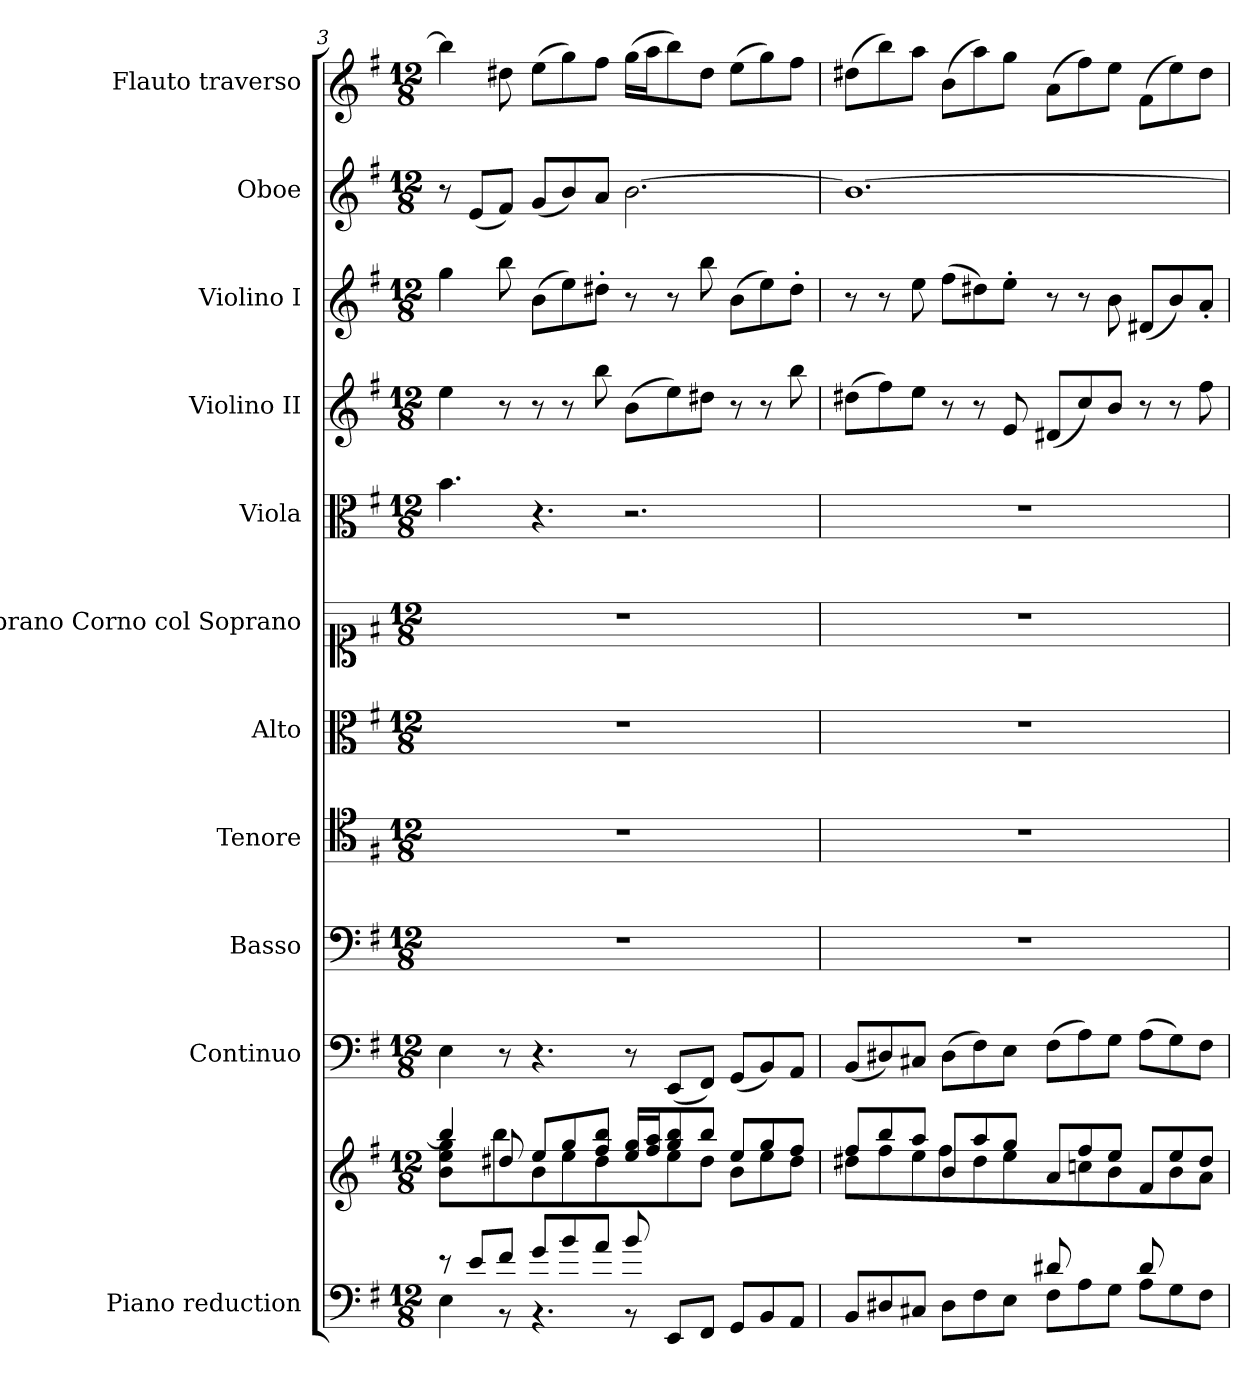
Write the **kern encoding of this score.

**kern	**kern	**kern	**kern	**kern	**kern	**kern	**kern	**kern	**kern	**kern	**kern
*part11	*part11	*part10	*part9	*part8	*part7	*part6	*part5	*part4	*part3	*part2	*part1
*staff12	*staff11	*staff10	*staff9	*staff8	*staff7	*staff6	*staff5	*staff4	*staff3	*staff2	*staff1
*I"Piano reduction	*	*I"Continuo	*I"Basso	*I"Tenore	*I"Alto	*I"Soprano Corno col Soprano	*I"Viola	*I"Violino II	*I"Violino I	*I"Oboe	*I"Flauto traverso
*I'Pno	*	*	*	*	*	*	*I'Vla	*I'Vln	*I'Vln	*I'Ob	*I'Fl
*clefF4	*clefG2	*clefF4	*clefF4	*clefC4	*clefC3	*clefC1	*clefC3	*clefG2	*clefG2	*clefG2	*clefG2
*k[f#]	*k[f#]	*k[f#]	*k[f#]	*k[f#]	*k[f#]	*k[f#]	*k[f#]	*k[f#]	*k[f#]	*k[f#]	*k[f#]
*M12/8	*M12/8	*M12/8	*M12/8	*M12/8	*M12/8	*M12/8	*M12/8	*M12/8	*M12/8	*M12/8	*M12/8
=3	=3	=3	=3	=3	=3	=3	=3	=3	=3	=3	=3
*^	*^	*	*	*	*	*	*	*	*	*	*
*	*^	*	*	*	*	*	*	*	*	*	*	*	*
2.ryy	8r	4E\	4bb/]	4b\ 4ee\ 4gg\	4E\	1.r	1.r	1.r	1.r	4.b\	4ee\	4gg\	8r	4bb\]
.	8e/L	.	.	.	.	.	.	.	.	.	.	.	(8e/L	.
.	8f#/J	8r	8dd#X/	8bb\	8r	.	.	.	.	.	8r	8bb\	8f#/J)	8dd#X\
.	8g/L	4.r	8ee/L	8b\L	4.r	.	.	.	.	4.r	8r	(8b\L	(8g/L	(8ee\L
.	8b/	.	8gg/	8ee\	.	.	.	.	.	.	8r	8ee\)	8b/)	8gg\)
.	8a/J	.	8ff#/ 8bb/J	8dd#\J	.	.	.	.	.	.	8bb\	8dd#X'\J	8a/J	8ff#\J
8b/L	8r	2.ryy	16ee/ 16gg/LL	8ryy	8r	.	.	.	.	2.r	(8b\L	8r	[2.b\	(16gg\LL
.	.	.	16ff#/ 16aa/J	.	.	.	.	.	.	.	.	.	.	16aa\J
2ryy	8EE/L	.	8gg/ 8bb/	8ee\	(8EE/L	.	.	.	.	.	8ee\)	8r	.	8bb\)
.	8FF#/J	.	8bb/J	8dd#\J	8FF#/J)	.	.	.	.	.	8dd#X\J	8bb\	.	8dd#\J
.	8GG/L	.	8ee/L	8b\L	(8GG/L	.	.	.	.	.	8r	(8b\L	.	(8ee\L
.	8BB/	.	8gg/	8ee\	8BB/)	.	.	.	.	.	8r	8ee\)	.	8gg\)
8ryy	8AA/J	.	8ff#/J	8dd#\J	8AA/J	.	.	.	.	.	8bb\	8dd#'\J	.	8ff#\J
*	*v	*v	*	*	*	*	*	*	*	*	*	*	*	*
!!LO:PB:g=z
=4	=4	=4	=4	=4	=4	=4	=4	=4	=4	=4	=4	=4	=4
2.ryy	8BB/L	8ff#/L	8dd#X\L	(8BB/L	1.r	1.r	1.r	1.r	1.r	(8dd#X\L	8r	1.b_	(8dd#X\L
.	8D#X/	8bb/	8ff#\	8D#X/)	.	.	.	.	.	8ff#\)	8r	.	8bb\)
.	8C#X/J	8aa/J	8ee\J	8C#X/J	.	.	.	.	.	8ee\J	8ee\	.	8aa\J
.	8D#\L	8b/L	8ff#\L	(8D#\L	.	.	.	.	.	8r	(8ff#\L	.	(8b\L
.	8F#\	8aa/	8dd#\	8F#\)	.	.	.	.	.	8r	8dd#X\)	.	8aa\)
.	8E\J	8gg/J	8ee\J	8E\J	.	.	.	.	.	8e/	8ee'\J	.	8gg\J
8d#X/L	8F#\L	8a/L	8ryy	(8F#\L	.	.	.	.	.	(8d#X/L	8r	.	(8a\L
4ryy	8A\	8ff#/	8ccn\	8A\)	.	.	.	.	.	8cc/)	8r	.	8ff#\)
.	8G\J	8ee/J	8b\J	8G\J	.	.	.	.	.	8b/J	8b\	.	8ee\J
8d#/L	8A\L	8f#/L	8ryy	(8A\L	.	.	.	.	.	8r	(8d#X/L	.	(8f#\L
4ryy	8G\	8ee/	8b\	8G\)	.	.	.	.	.	8r	8b/)	.	8ee\)
.	8F#\J	8dd#/J	8a\J	8F#\J	.	.	.	.	.	8ff#\	8a'/J	.	8dd#\J
*v	*v	*	*	*	*	*	*	*	*	*	*	*	*
*	*v	*v	*	*	*	*	*	*	*	*	*	*
=	=	=	=	=	=	=	=	=	=	=	=
*-	*-	*-	*-	*-	*-	*-	*-	*-	*-	*-	*-
